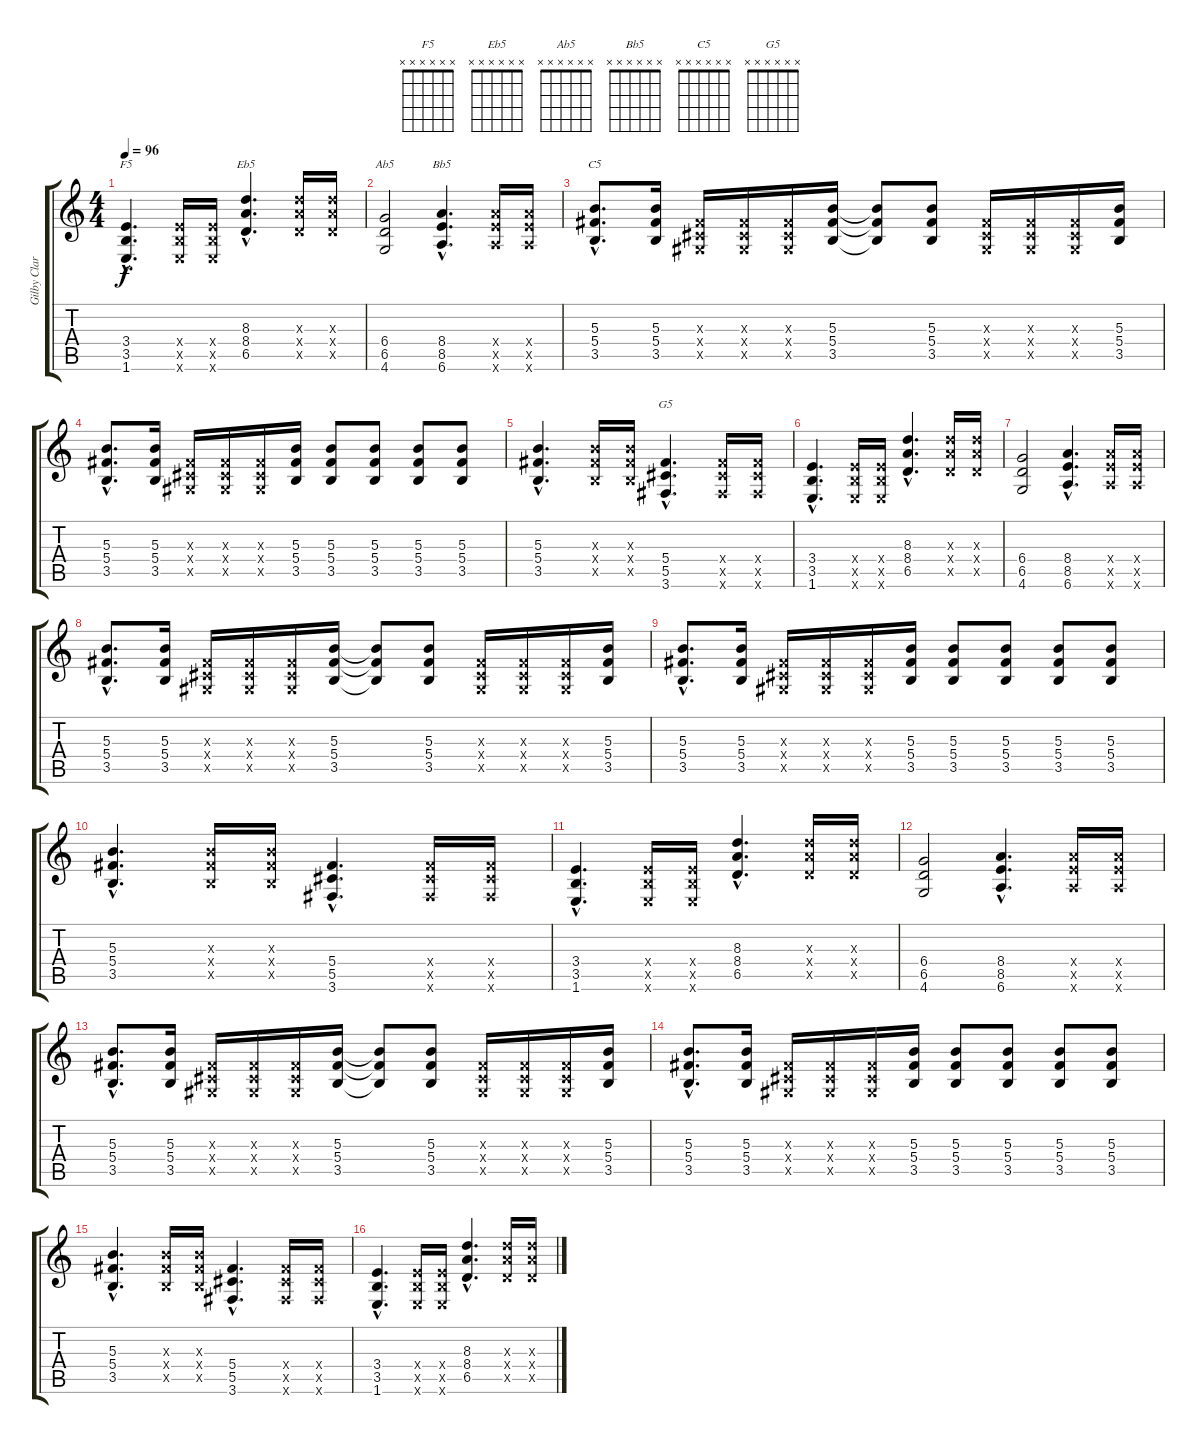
\track ("Gilby Clarke" "Gilby Clar") {instrument electricguitarjazz}
\staff {score tabs}
\tuning (Eb4 Bb3 Gb3 Db3 Ab2 Eb2) {hide}
\chord ("F5" x x x x x x)
\chord ("Eb5" x x x x x x)
\chord ("Ab5" x x x x x x)
\chord ("Bb5" x x x x x x)
\chord ("C5" x x x x x x)
\chord ("G5" x x x x x x)
\ts (4 4)
\tempo 96
\clef g2
\ks c
(3.4{hac} 3.5{hac} 1.6{hac}).4{d ch "F5" dy f} (3.4{x} 3.5{x} 1.6{x}).16 (3.4{x} 3.5{x} 1.6{x}).16 (8.3{hac} 8.4{hac} 6.5{hac}).4{d ch "Eb5"} (8.3{x} 8.4{x} 6.5{x}).16 (8.3{x} 8.4{x} 6.5{x}).16 |
(6.4 6.5 4.6).2{ch "Ab5"} (8.4{hac} 8.5{hac} 6.6{hac}).4{d ch "Bb5"} (8.4{x} 8.5{x} 6.6{x}).16 (8.4{x} 8.5{x} 6.6{x}).16 |
(5.3{hac} 5.4{hac} 3.5{hac}).8{d ch "C5"} (5.3 5.4 3.5).16 (0.3{x} 0.4{x} 0.5{x}).16 (0.3{x} 0.4{x} 0.5{x}).16 (0.3{x} 0.4{x} 0.5{x}).16 (5.3 5.4 3.5).16 (5.3{t} 5.4{t} 3.5{t}).8 (5.3 5.4 3.5).8 (0.3{x} 0.4{x} 0.5{x}).16 (0.3{x} 0.4{x} 0.5{x}).16 (0.3{x} 0.4{x} 0.5{x}).16 (5.3 5.4 3.5).16 |
(5.3{hac} 5.4{hac} 3.5{hac}).8{d} (5.3 5.4 3.5).16 (0.3{x} 0.4{x} 0.5{x}).16 (0.3{x} 0.4{x} 0.5{x}).16 (0.3{x} 0.4{x} 0.5{x}).16 (5.3 5.4 3.5).16 (5.3 5.4 3.5).8 (5.3 5.4 3.5).8 (5.3 5.4 3.5).8 (5.3 5.4 3.5).8 |
(5.3{hac} 5.4{hac} 3.5{hac}).4{d} (5.3{x} 5.4{x} 3.5{x}).16 (5.3{x} 5.4{x} 3.5{x}).16 (5.4{hac} 5.5{hac} 3.6{hac}).4{d ch "G5"} (5.4{x} 5.5{x} 3.6{x}).16 (5.4{x} 5.5{x} 3.6{x}).16 |
(3.4{hac} 3.5{hac} 1.6{hac}).4{d} (3.4{x} 3.5{x} 1.6{x}).16 (3.4{x} 3.5{x} 1.6{x}).16 (8.3{hac} 8.4{hac} 6.5{hac}).4{d} (8.3{x} 8.4{x} 6.5{x}).16 (8.3{x} 8.4{x} 6.5{x}).16 |
(6.4 6.5 4.6).2 (8.4{hac} 8.5{hac} 6.6{hac}).4{d} (8.4{x} 8.5{x} 6.6{x}).16 (8.4{x} 8.5{x} 6.6{x}).16 |
(5.3{hac} 5.4{hac} 3.5{hac}).8{d} (5.3 5.4 3.5).16 (0.3{x} 0.4{x} 0.5{x}).16 (0.3{x} 0.4{x} 0.5{x}).16 (0.3{x} 0.4{x} 0.5{x}).16 (5.3 5.4 3.5).16 (5.3{t} 5.4{t} 3.5{t}).8 (5.3 5.4 3.5).8 (0.3{x} 0.4{x} 0.5{x}).16 (0.3{x} 0.4{x} 0.5{x}).16 (0.3{x} 0.4{x} 0.5{x}).16 (5.3 5.4 3.5).16 |
(5.3{hac} 5.4{hac} 3.5{hac}).8{d} (5.3 5.4 3.5).16 (0.3{x} 0.4{x} 0.5{x}).16 (0.3{x} 0.4{x} 0.5{x}).16 (0.3{x} 0.4{x} 0.5{x}).16 (5.3 5.4 3.5).16 (5.3 5.4 3.5).8 (5.3 5.4 3.5).8 (5.3 5.4 3.5).8 (5.3 5.4 3.5).8 |
(5.3{hac} 5.4{hac} 3.5{hac}).4{d} (5.3{x} 5.4{x} 3.5{x}).16 (5.3{x} 5.4{x} 3.5{x}).16 (5.4{hac} 5.5{hac} 3.6{hac}).4{d} (5.4{x} 5.5{x} 3.6{x}).16 (5.4{x} 5.5{x} 3.6{x}).16 |
(3.4{hac} 3.5{hac} 1.6{hac}).4{d} (3.4{x} 3.5{x} 1.6{x}).16 (3.4{x} 3.5{x} 1.6{x}).16 (8.3{hac} 8.4{hac} 6.5{hac}).4{d} (8.3{x} 8.4{x} 6.5{x}).16 (8.3{x} 8.4{x} 6.5{x}).16 |
(6.4 6.5 4.6).2 (8.4{hac} 8.5{hac} 6.6{hac}).4{d} (8.4{x} 8.5{x} 6.6{x}).16 (8.4{x} 8.5{x} 6.6{x}).16 |
(5.3{hac} 5.4{hac} 3.5{hac}).8{d} (5.3 5.4 3.5).16 (0.3{x} 0.4{x} 0.5{x}).16 (0.3{x} 0.4{x} 0.5{x}).16 (0.3{x} 0.4{x} 0.5{x}).16 (5.3 5.4 3.5).16 (5.3{t} 5.4{t} 3.5{t}).8 (5.3 5.4 3.5).8 (0.3{x} 0.4{x} 0.5{x}).16 (0.3{x} 0.4{x} 0.5{x}).16 (0.3{x} 0.4{x} 0.5{x}).16 (5.3 5.4 3.5).16 |
(5.3{hac} 5.4{hac} 3.5{hac}).8{d} (5.3 5.4 3.5).16 (0.3{x} 0.4{x} 0.5{x}).16 (0.3{x} 0.4{x} 0.5{x}).16 (0.3{x} 0.4{x} 0.5{x}).16 (5.3 5.4 3.5).16 (5.3 5.4 3.5).8 (5.3 5.4 3.5).8 (5.3 5.4 3.5).8 (5.3 5.4 3.5).8 |
(5.3{hac} 5.4{hac} 3.5{hac}).4{d} (5.3{x} 5.4{x} 3.5{x}).16 (5.3{x} 5.4{x} 3.5{x}).16 (5.4{hac} 5.5{hac} 3.6{hac}).4{d} (5.4{x} 5.5{x} 3.6{x}).16 (5.4{x} 5.5{x} 3.6{x}).16 |
(3.4{hac} 3.5{hac} 1.6{hac}).4{d} (3.4{x} 3.5{x} 1.6{x}).16 (3.4{x} 3.5{x} 1.6{x}).16 (8.3{hac} 8.4{hac} 6.5{hac}).4{d} (8.3{x} 8.4{x} 6.5{x}).16 (8.3{x} 8.4{x} 6.5{x}).16
